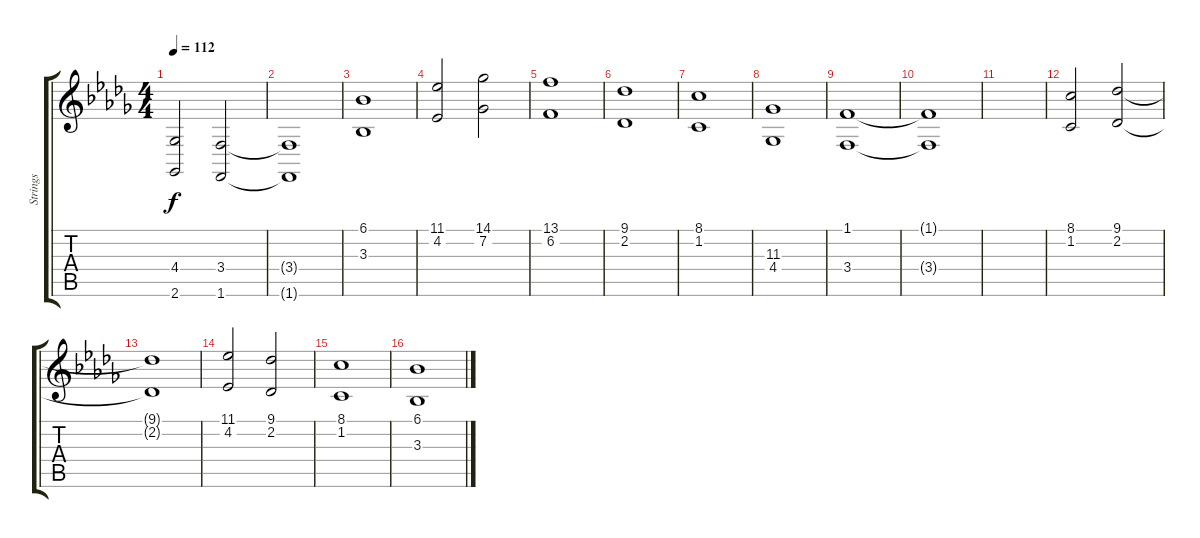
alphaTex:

\track ("Strings" "Strings") {instrument stringensemble2}
\staff {score tabs}
\tuning (E4 B3 G3 D3 A2 E2) {hide}
\ts (4 4)
\tempo 112
\clef g2
\ks bbminor
(4.4 2.6).2{dy f} (3.4 1.6).2 |
(3.4{t} 1.6{t}).1 |
(6.1 3.3).1 |
(11.1 4.2).2 (14.1 7.2).2 |
(13.1 6.2).1 |
(9.1 2.2).1 |
(8.1 1.2).1 |
(11.3 4.4).1 |
(1.1 3.4).1 |
(1.1{t} 3.4{t}).1 |
|
(8.1 1.2).2 (9.1 2.2).2 |
(9.1{t} 2.2{t}).1 |
(11.1 4.2).2 (9.1 2.2).2 |
(8.1 1.2).1 |
(6.1 3.3).1
